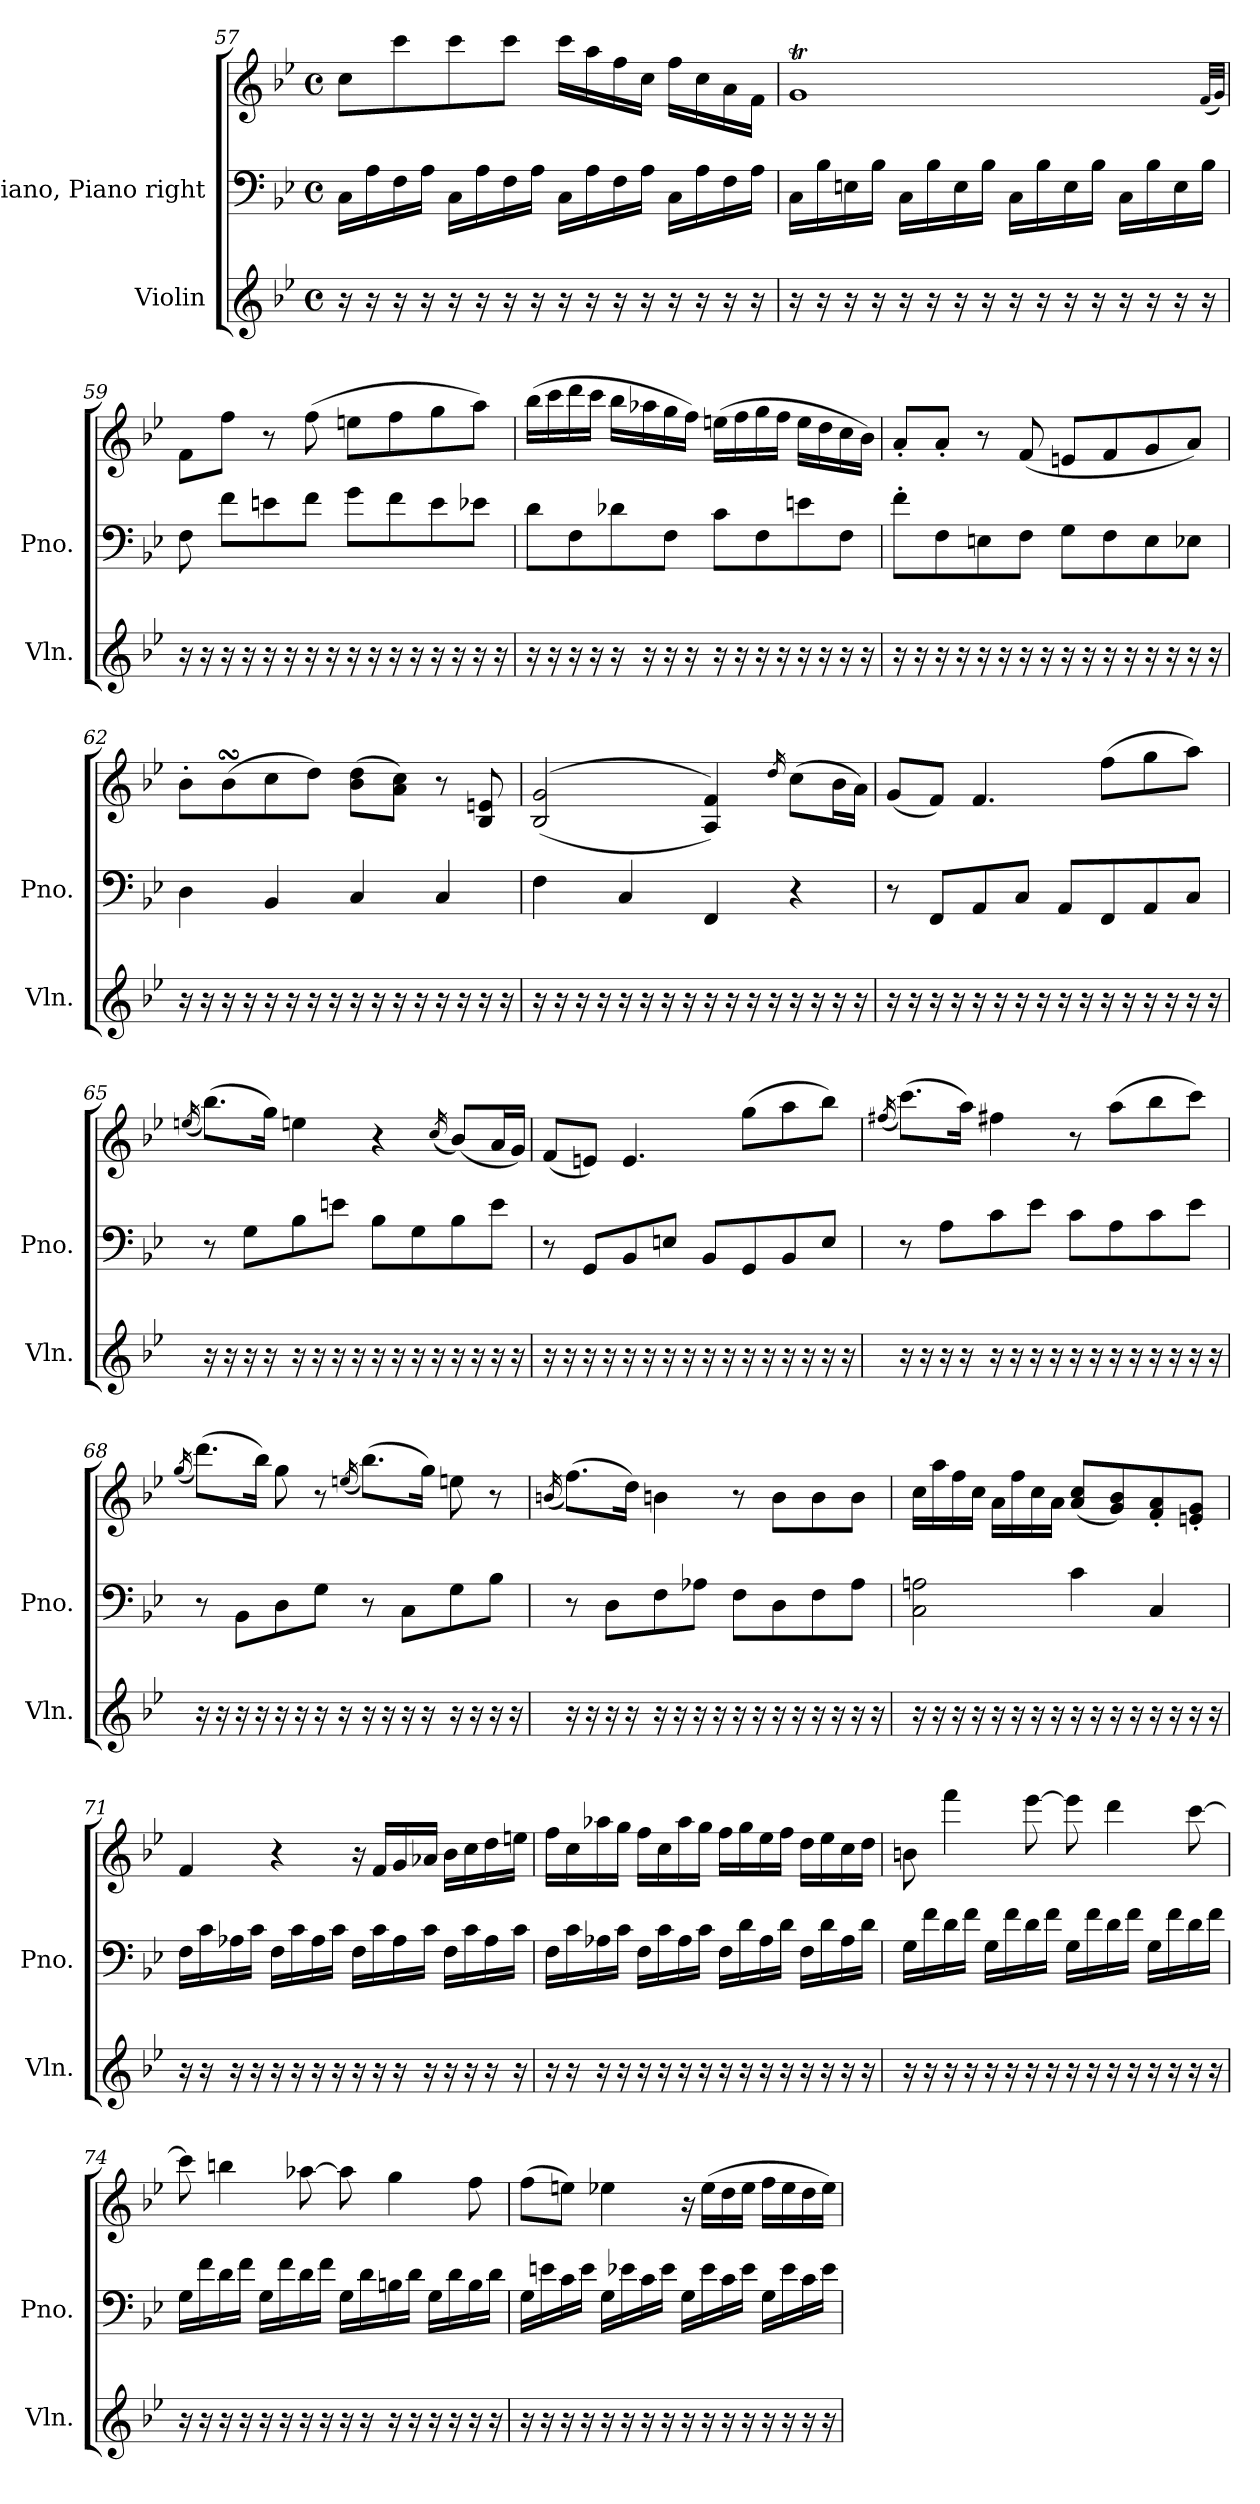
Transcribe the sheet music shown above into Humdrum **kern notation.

**kern	**kern	**kern
*part2	*part1	*part1
*staff3	*staff2	*staff1
*I"Violin	*I"Piano, Piano right	*
*I'Vln.	*I'Pno.	*
!!LO:LB:g=z
*clefG2	*clefF4	*clefG2
*k[b-e-]	*k[b-e-]	*k[b-e-]
*M4/4	*M4/4	*M4/4
*met(c)	*met(c)	*met(c)
=57	=57	=57
16r	16C\LL	8cc\L
16r	16A\	.
16r	16F\	8ccc\
16r	16A\JJ	.
16r	16C\LL	8ccc\
16r	16A\	.
16r	16F\	8ccc\J
16r	16A\JJ	.
16r	16C\LL	16ccc\LL
16r	16A\	16aa\
16r	16F\	16ff\
16r	16A\JJ	16cc\JJ
16r	16C\LL	16ff\LL
16r	16A\	16cc\
16r	16F\	16a\
16r	16A\JJ	16f\JJ
=58	=58	=58
16r	16C\LL	1gT
16r	16B-\	.
16r	16En\	.
16r	16B-\JJ	.
16r	16C\LL	.
16r	16B-\	.
16r	16E\	.
16r	16B-\JJ	.
16r	16C\LL	.
16r	16B-\	.
16r	16E\	.
16r	16B-\JJ	.
16r	16C\LL	.
16r	16B-\	.
16r	16E\	.
16r	16B-\JJ	.
.	.	(<32qf/LLL
.	.	32qg/JJJ)
!!LO:LB:g=z
=59	=59	=59
16r	8F\	8f\L
16r	.	.
16r	8f\L	8ff\J
16r	.	.
16r	8en\	8r
16r	.	.
16r	8f\J	(>8ff\
16r	.	.
16r	8g\L	8een\L
16r	.	.
16r	8f\	8ff\
16r	.	.
16r	8e\	8gg\
16r	.	.
16r	8e-X\J	8aa\J)
16r	.	.
=60	=60	=60
16r	8d\L	(>16bb-\LL
16r	.	16ccc\
16r	8F\	16ddd\
16r	.	16ccc\JJ
16r	8d-X\	16bb-\LL
16r	.	16aa-X\
16r	8F\J	16gg\
16r	.	16ff\JJ)
16r	8c\L	(>16een\LL
16r	.	16ff\
16r	8F\	16gg\
16r	.	16ff\JJ
16r	8en\	16ee\LL
16r	.	16dd\
16r	8F\J	16cc\
16r	.	16b-\JJ)
!!LO:PB:g=z
=61	=61	=61
16r	8f'\L	8a'/L
16r	.	.
16r	8F\	8a'/J
16r	.	.
16r	8En\	8r
16r	.	.
16r	8F\J	(<8f/
16r	.	.
16r	8G\L	8en/L
16r	.	.
16r	8F\	8f/
16r	.	.
16r	8E\	8g/
16r	.	.
16r	8E-X\J	8a/J)
16r	.	.
=62	=62	=62
16r	4D\	8b-'\L
16r	.	.
16r	.	(>8b-sSSs\
16r	.	.
16r	4BB-/	8cc\
16r	.	.
16r	.	8dd\J)
16r	.	.
16r	4C/	(>8b-\ 8dd\L
16r	.	.
16r	.	8a\ 8cc\J)
16r	.	.
16r	4C/	8r
16r	.	.
16r	.	8B-/ 8en/
16r	.	.
!!LO:LB:g=z
=63	=63	=63
16r	4F\	(>(<2B-/ 2g/
16r	.	.
16r	.	.
16r	.	.
16r	4C/	.
16r	.	.
16r	.	.
16r	.	.
16r	4FF/	4A/ 4f/))
16r	.	.
16r	.	.
16r	.	.
.	.	16qdd/
16r	4r	(>8cc\L
16r	.	.
16r	.	16b-\L
16r	.	16a\JJ)
=64	=64	=64
16r	8r	(<8g/L
16r	.	.
16r	8FF/L	8f/J)
16r	.	.
16r	8AA/	4.f/
16r	.	.
16r	8C/J	.
16r	.	.
16r	8AA/L	.
16r	.	.
16r	8FF/	(>8ff\L
16r	.	.
16r	8AA/	8gg\
16r	.	.
16r	8C/J	8aa\J)
16r	.	.
!!LO:LB:g=z
=65	=65	=65
.	.	(>16qeen/
16r	8r	(>8.bb-\L)
16r	.	.
16r	8G\L	.
16r	.	16gg\Jk)
16r	8B-\	4ee\
16r	.	.
16r	8en\J	.
16r	.	.
16r	8B-\L	4r
16r	.	.
16r	8G\	.
16r	.	.
.	.	(<16qcc/
16r	8B-\	(<8b-/L)
16r	.	.
16r	8e\J	16a/L
16r	.	16g/JJ)
=66	=66	=66
16r	8r	(<8f/L
16r	.	.
16r	8GG/L	8en/J)
16r	.	.
16r	8BB-/	4.e/
16r	.	.
16r	8En/J	.
16r	.	.
16r	8BB-/L	.
16r	.	.
16r	8GG/	(>8gg\L
16r	.	.
16r	8BB-/	8aa\
16r	.	.
16r	8E/J	8bb-\J)
16r	.	.
!!LO:PB:g=z
=67	=67	=67
.	.	(>16qff#X/
16r	8r	(>8.ccc\L)
16r	.	.
16r	8A\L	.
16r	.	16aa\Jk)
16r	8c\	4ff#\
16r	.	.
16r	8e-\J	.
16r	.	.
16r	8c\L	8r
16r	.	.
16r	8A\	(>8aa\L
16r	.	.
16r	8c\	8bb-\
16r	.	.
16r	8e-\J	8ccc\J)
16r	.	.
=68	=68	=68
.	.	(>16qgg/
16r	8r	(>8.ddd\L)
16r	.	.
16r	8BB-\L	.
16r	.	16bb-\Jk)
16r	8D\	8gg\
16r	.	.
16r	8G\J	8r
16r	.	.
.	.	(>16qeen/
16r	8r	(>8.bb-\L)
16r	.	.
16r	8C\L	.
16r	.	16gg\Jk)
16r	8G\	8ee\
16r	.	.
16r	8B-\J	8r
16r	.	.
!!LO:LB:g=z
=69	=69	=69
.	.	(>16qbn/
16r	8r	(>8.ff\L)
16r	.	.
16r	8D\L	.
16r	.	16dd\Jk)
16r	8F\	4b\
16r	.	.
16r	8A-X\J	.
16r	.	.
16r	8F\L	8r
16r	.	.
16r	8D\	8b\L
16r	.	.
16r	8F\	8b\
16r	.	.
16r	8A-\J	8b\J
16r	.	.
=70	=70	=70
16r	2C\ 2An\	16cc\LL
16r	.	16aa\
16r	.	16ff\
16r	.	16cc\JJ
16r	.	16a\LL
16r	.	16ff\
16r	.	16cc\
16r	.	16a\JJ
16r	4c\	(<8a/ 8cc/L
16r	.	.
16r	.	8g/ 8b-/)
16r	.	.
16r	4C/	8f/' 8a/'
16r	.	.
16r	.	8en/' 8g/'J
16r	.	.
!!LO:LB:g=z
=71	=71	=71
16r	16F\LL	4f/
16r	16c\	.
16r	16A-X\	.
16r	16c\JJ	.
16r	16F\LL	4r
16r	16c\	.
16r	16A-\	.
16r	16c\JJ	.
16r	16F\LL	16r
16r	16c\	16f/LL
16r	16A-\	16g/
16r	16c\JJ	16a-X/JJ
16r	16F\LL	16b-\LL
16r	16c\	16cc\
16r	16A-\	16dd\
16r	16c\JJ	16een\JJ
=72	=72	=72
16r	16F\LL	16ff\LL
16r	16c\	16cc\
16r	16A-X\	16aa-X\
16r	16c\JJ	16gg\JJ
16r	16F\LL	16ff\LL
16r	16c\	16cc\
16r	16A-\	16aa-\
16r	16c\JJ	16gg\JJ
16r	16F\LL	16ff\LL
16r	16d\	16gg\
16r	16A-\	16ee-\
16r	16d\JJ	16ff\JJ
16r	16F\LL	16dd\LL
16r	16d\	16ee-\
16r	16A-\	16cc\
16r	16d\JJ	16dd\JJ
!!LO:PB:g=z
=73	=73	=73
16r	16G\LL	8bn\
16r	16f\	.
16r	16d\	4fff\
16r	16f\JJ	.
16r	16G\LL	.
16r	16f\	.
16r	16d\	[8eee-\
16r	16f\JJ	.
16r	16G\LL	8eee-\]
16r	16f\	.
16r	16d\	4ddd\
16r	16f\JJ	.
16r	16G\LL	.
16r	16f\	.
16r	16d\	[8ccc\
16r	16f\JJ	.
=74	=74	=74
16r	16G\LL	8ccc\]
16r	16f\	.
16r	16d\	4bbn\
16r	16f\JJ	.
16r	16G\LL	.
16r	16f\	.
16r	16d\	[8aa-X\
16r	16f\JJ	.
16r	16G\LL	8aa-\]
16r	16d\	.
16r	16Bn\	4gg\
16r	16d\JJ	.
16r	16G\LL	.
16r	16d\	.
16r	16B\	8ff\
16r	16d\JJ	.
!!LO:LB:g=z
=75	=75	=75
16r	16G\LL	(>8ff\L
16r	16en\	.
16r	16c\	8een\J)
16r	16e\JJ	.
16r	16G\LL	4ee-X\
16r	16e-X\	.
16r	16c\	.
16r	16e-\JJ	.
16r	16G\LL	16r
16r	16e-\	(>16ee-\LL
16r	16c\	16dd\
16r	16e-\JJ	16ee-\JJ
16r	16G\LL	16ff\LL
16r	16e-\	16ee-\
16r	16c\	16dd\
16r	16e-\JJ	16ee-\JJ)
=	=	=
*-	*-	*-
